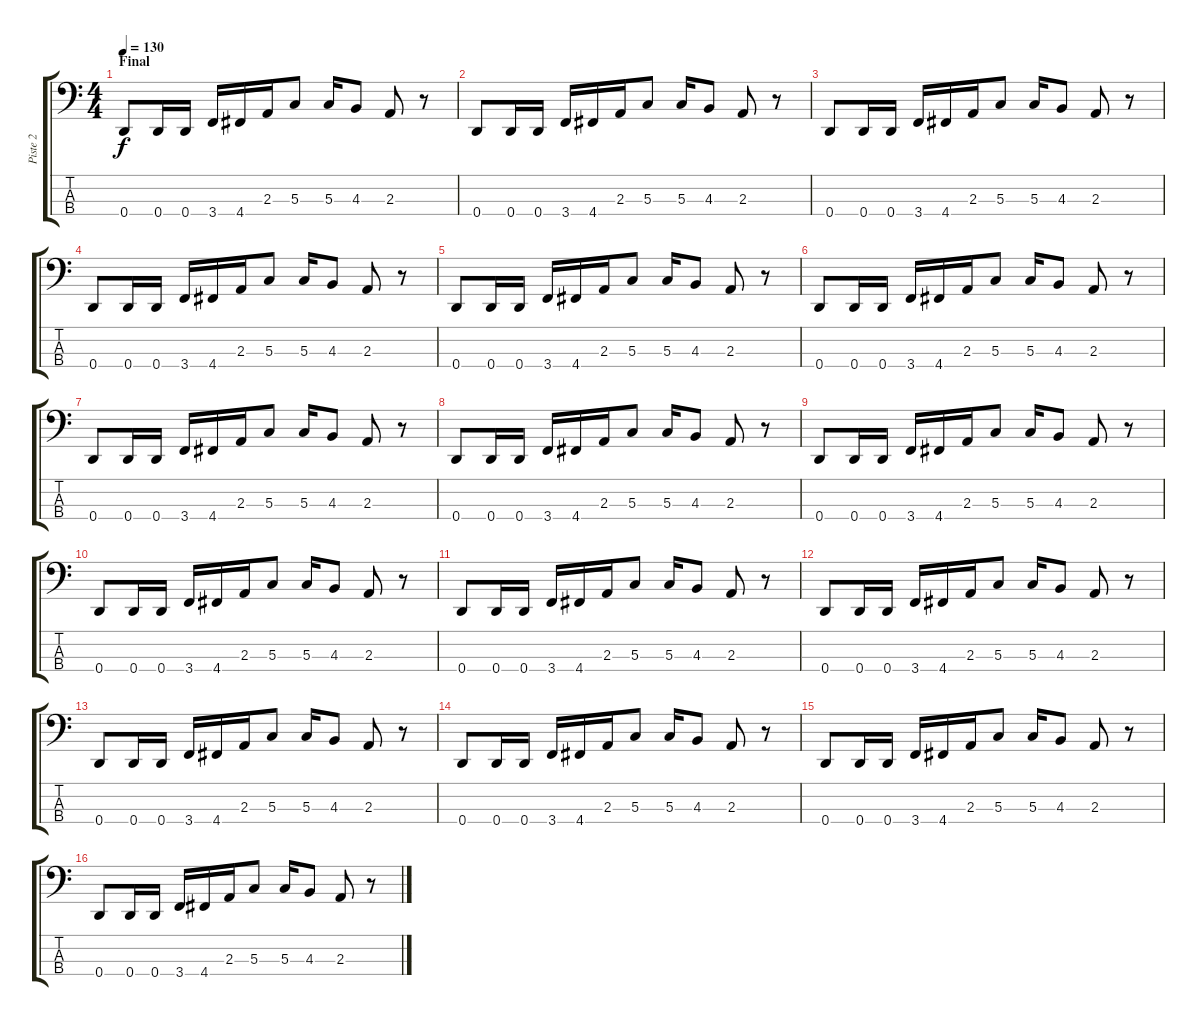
\track ("Piste 2" "Piste 2") {instrument electricbassfinger}
\staff {score tabs}
\tuning (F2 C2 G1 D1) {hide}
\ts (4 4)
\section ("" "Final")
\tempo 130
\clef f4
\ks c
0.4.8{dy f} 0.4.16 0.4.16 3.4.16 4.4.16 2.3.16 5.3.8 5.3.16 4.3.8 2.3.8 r.8 |
0.4.8 0.4.16 0.4.16 3.4.16 4.4.16 2.3.16 5.3.8 5.3.16 4.3.8 2.3.8 r.8 |
0.4.8 0.4.16 0.4.16 3.4.16 4.4.16 2.3.16 5.3.8 5.3.16 4.3.8 2.3.8 r.8 |
0.4.8 0.4.16 0.4.16 3.4.16 4.4.16 2.3.16 5.3.8 5.3.16 4.3.8 2.3.8 r.8 |
0.4.8 0.4.16 0.4.16 3.4.16 4.4.16 2.3.16 5.3.8 5.3.16 4.3.8 2.3.8 r.8 |
0.4.8 0.4.16 0.4.16 3.4.16 4.4.16 2.3.16 5.3.8 5.3.16 4.3.8 2.3.8 r.8 |
0.4.8 0.4.16 0.4.16 3.4.16 4.4.16 2.3.16 5.3.8 5.3.16 4.3.8 2.3.8 r.8 |
0.4.8 0.4.16 0.4.16 3.4.16 4.4.16 2.3.16 5.3.8 5.3.16 4.3.8 2.3.8 r.8 |
0.4.8 0.4.16 0.4.16 3.4.16 4.4.16 2.3.16 5.3.8 5.3.16 4.3.8 2.3.8 r.8 |
0.4.8 0.4.16 0.4.16 3.4.16 4.4.16 2.3.16 5.3.8 5.3.16 4.3.8 2.3.8 r.8 |
0.4.8 0.4.16 0.4.16 3.4.16 4.4.16 2.3.16 5.3.8 5.3.16 4.3.8 2.3.8 r.8 |
0.4.8 0.4.16 0.4.16 3.4.16 4.4.16 2.3.16 5.3.8 5.3.16 4.3.8 2.3.8 r.8 |
0.4.8 0.4.16 0.4.16 3.4.16 4.4.16 2.3.16 5.3.8 5.3.16 4.3.8 2.3.8 r.8 |
0.4.8 0.4.16 0.4.16 3.4.16 4.4.16 2.3.16 5.3.8 5.3.16 4.3.8 2.3.8 r.8 |
0.4.8 0.4.16 0.4.16 3.4.16 4.4.16 2.3.16 5.3.8 5.3.16 4.3.8 2.3.8 r.8 |
0.4.8 0.4.16 0.4.16 3.4.16 4.4.16 2.3.16 5.3.8 5.3.16 4.3.8 2.3.8 r.8
